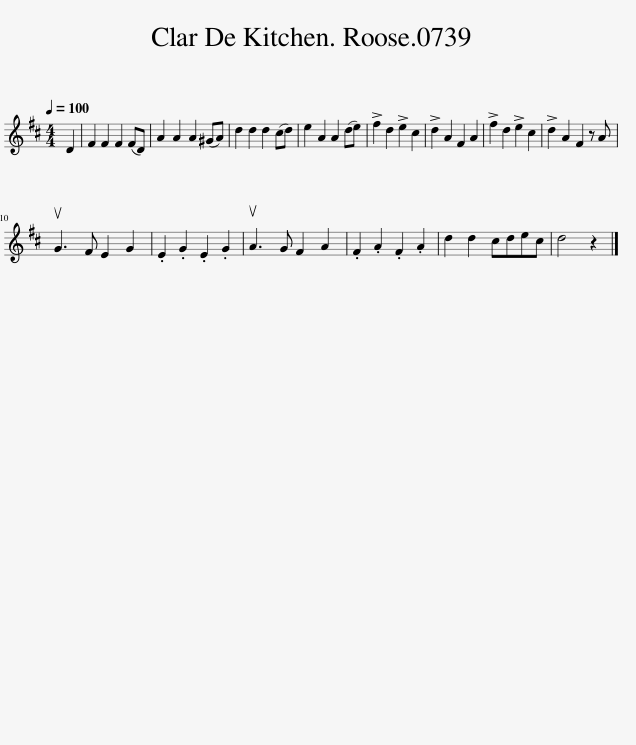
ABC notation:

X:1
L:1/8
Q:1/4=100
M:4/4
I:linebreak $
K:D
V:1 treble
V:1
 D2 | F2 F2 F2 (FD) | A2 A2 A2 (^GA) | d2 d2 d2 (cd) | e2 A2 A2 (de) | %5
 !>!f2 d2 !>!e2 c2 | !>!d2 A2 F2 A2 | !>!f2 d2 !>!e2 c2 | !>!d2 A2 F2 z A |$ uG3 F E2 G2 | %10
 .E2 .G2 .E2 .G2 | uA3 G F2 A2 | .F2 .A2 .F2 .A2 | d2 d2 cdec | d4 z2 |] %15
